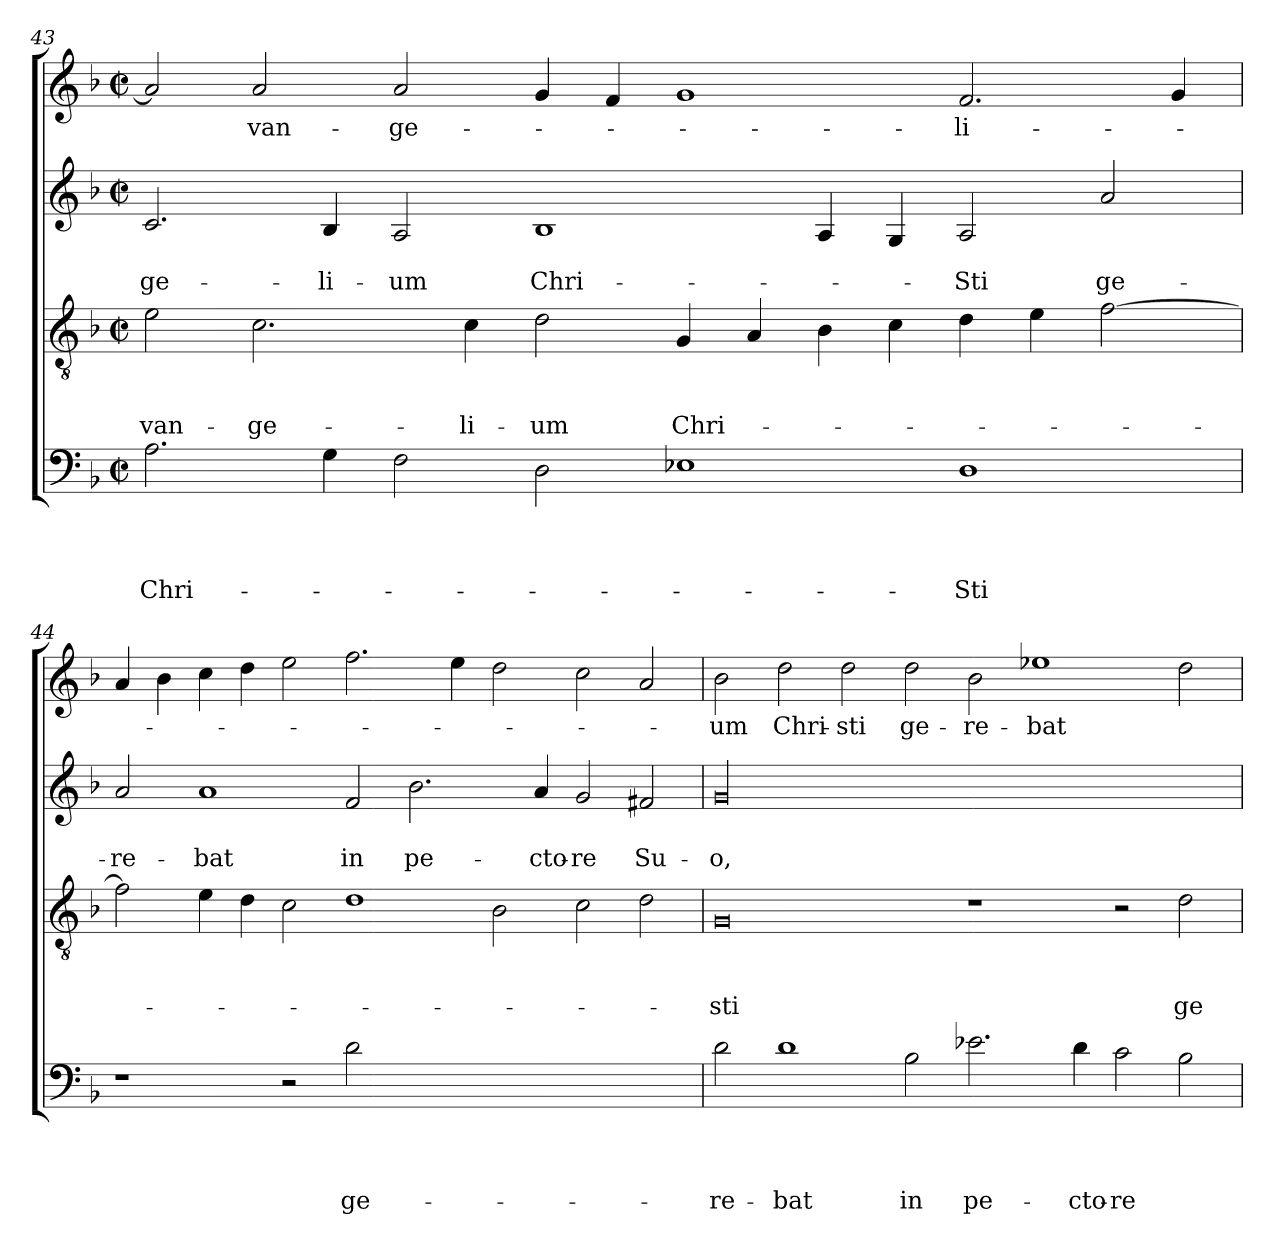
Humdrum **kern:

**kern	**text	**text	**text	**text	**kern	**text	**text	**text	**kern	**text	**text	**kern	**text
*part4	*part4	*part4	*part4	*part4	*part3	*part3	*part3	*part3	*part2	*part2	*part2	*part1	*part1
*staff4	*staff4	*staff4	*staff4	*staff4	*staff3	*staff3	*staff3	*staff3	*staff2	*staff2	*staff2	*staff1	*staff1
*clefF4	*	*	*	*	*clefGv2	*	*	*	*clefG2	*	*	*clefG2	*
*k[b-]	*	*	*	*	*k[b-]	*	*	*	*k[b-]	*	*	*k[b-]	*
*F:	*	*	*	*	*F:	*	*	*	*F:	*	*	*F:	*
*M2/2	*	*	*	*	*M2/2	*	*	*	*M2/2	*	*	*M2/2	*
*met(c|)	*	*	*	*	*met(c|)	*	*	*	*met(c|)	*	*	*met(c|)	*
=43	=43	=43	=43	=43	=43	=43	=43	=43	=43	=43	=43	=43	=43
!	!	!	!	!LO:LY:b	!	!	!	!LO:LY:b	!	!	!LO:LY:b	!	!
2.A\	.	.	.	Chri-	2e\	.	.	-van-	2.c/	.	-ge-	2a/]	.
!	!	!	!	!	!	!	!	!LO:LY:b:rj	!	!	!	!	!LO:LY:b
.	.	.	.	.	2.c\	.	.	-ge-	.	.	.	2a/	-van-
!	!	!	!	!	!	!	!	!	!	!	!LO:LY:b	!	!
4G\	.	.	.	.	.	.	.	.	4B-/	.	-li-	.	.
!	!	!	!	!	!	!	!	!	!	!	!LO:LY:b	!	!LO:LY:b
2F\	.	.	.	.	.	.	.	.	2A/	.	-um	2a/	-ge-
!	!	!	!	!	!	!	!	!LO:LY:b	!	!	!	!	!
.	.	.	.	.	4c\	.	.	-li-	.	.	.	.	.
!	!	!	!	!	!	!	!	!LO:LY:b	!	!	!LO:LY:b	!	!
2D\	.	.	.	.	2d\	.	.	-um	1B-	.	Chri-	4g/	.
.	.	.	.	.	.	.	.	.	.	.	.	4f/	.
!	!	!	!	!	!	!	!	!LO:LY:b	!	!	!	!	!
1E-	.	.	.	.	4G/	.	.	Chri-	.	.	.	1g	.
.	.	.	.	.	4A/	.	.	.	.	.	.	.	.
.	.	.	.	.	4B-\	.	.	.	4A/	.	.	.	.
.	.	.	.	.	4c\	.	.	.	4G/	.	.	.	.
!	!	!	!	!LO:LY:b	!	!	!	!	!	!	!LO:LY:b	!	!LO:LY:b
1D	.	.	.	-Sti	4d\	.	.	.	2A/	.	-Sti	2.f/	-li-
.	.	.	.	.	4e\	.	.	.	.	.	.	.	.
!	!	!	!	!	!	!	!	!	!	!	!LO:LY:b	!	!
.	.	.	.	.	[>2f\	.	.	.	2a/	.	ge-	.	.
.	.	.	.	.	.	.	.	.	.	.	.	4g/	.
=44	=44	=44	=44	=44	=44	=44	=44	=44	=44	=44	=44	=44	=44
!	!	!	!	!	!	!	!	!	!	!	!LO:LY:b	!	!
1r	.	.	.	.	2f\]	.	.	.	2a/	.	-re-	4a/	.
.	.	.	.	.	.	.	.	.	.	.	.	4b-\	.
!	!	!	!	!	!	!	!	!	!	!	!LO:LY:b	!	!
.	.	.	.	.	4e\	.	.	.	1a	.	-bat	4cc\	.
.	.	.	.	.	4d\	.	.	.	.	.	.	4dd\	.
2r	.	.	.	.	2c\	.	.	.	.	.	.	2ee\	.
!	!	!	!	!LO:LY:b	!	!	!	!	!	!	!LO:LY:b	!	!
2d\	.	.	.	ge-	1d	.	.	.	2f/	.	in	2.ff\	.
!	!	!	!	!	!	!	!	!	!	!	!LO:LY:b	!	!
0ryy	.	.	.	.	.	.	.	.	2.b-\	.	pe-	.	.
.	.	.	.	.	.	.	.	.	.	.	.	4ee\	.
.	.	.	.	.	2B-\	.	.	.	.	.	.	2dd\	.
!	!	!	!	!	!	!	!	!	!	!	!LO:LY:b	!	!
.	.	.	.	.	.	.	.	.	4a/	.	-cto-	.	.
!	!	!	!	!	!	!	!	!	!	!	!LO:LY:b:rj	!	!
.	.	.	.	.	2c\	.	.	.	2g/	.	-re	2cc\	.
!	!	!	!	!	!	!	!	!	!	!	!LO:LY:b	!	!
.	.	.	.	.	2d\	.	.	.	2f#/	.	Su-	2a/	.
!!LO:LB:g=z
=45	=45	=45	=45	=45	=45	=45	=45	=45	=45	=45	=45	=45	=45
!	!	!	!	!LO:LY:b	!	!	!	!LO:LY:b:rj	!	!	!LO:LY:b	!	!LO:LY:b
2d\	.	.	.	-re-	0G	.	.	-sti	00g	.	-o,	2b-\	-um
!	!	!	!	!LO:LY:b	!	!	!	!	!	!	!	!	!LO:LY:b
1d	.	.	.	-bat	.	.	.	.	.	.	.	2dd\	Chri-
!	!	!	!	!	!	!	!	!	!	!	!	!	!LO:LY:b
.	.	.	.	.	.	.	.	.	.	.	.	2dd\	-sti
!	!	!	!	!LO:LY:b	!	!	!	!	!	!	!	!	!LO:LY:b:rj
2B-\	.	.	.	in	.	.	.	.	.	.	.	2dd\	ge-
!	!	!	!	!LO:LY:b	!	!	!	!	!	!	!	!	!LO:LY:b
2.e-X\	.	.	.	pe-	1r	.	.	.	.	.	.	2b-\	-re-
!	!	!	!	!	!	!	!	!	!	!	!	!	!LO:LY:b
.	.	.	.	.	.	.	.	.	.	.	.	1ee-X	-bat
!	!	!	!	!LO:LY:b	!	!	!	!	!	!	!	!	!
4d\	.	.	.	-cto-	.	.	.	.	.	.	.	.	.
!	!	!	!	!LO:LY:b:rj	!	!	!	!	!	!	!	!	!
2c\	.	.	.	-re	2r	.	.	.	.	.	.	.	.
!	!	!	!	!	!	!	!	!LO:LY:b	!	!	!	!	!
2B-\	.	.	.	.	2d\	.	.	ge-	.	.	.	2dd\	.
=	=	=	=	=	=	=	=	=	=	=	=	=	=
*-	*-	*-	*-	*-	*-	*-	*-	*-	*-	*-	*-	*-	*-
